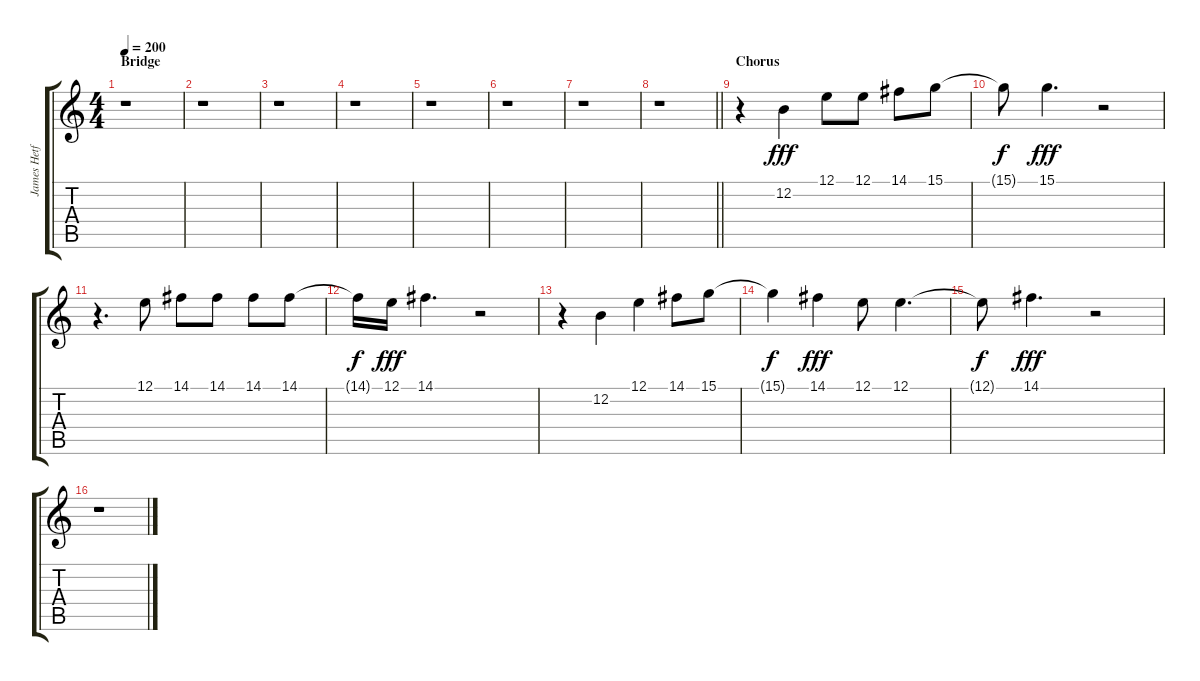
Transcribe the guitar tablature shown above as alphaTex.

\track ("James Hetfield (Voice)" "James Hetf") {instrument lead2sawtooth}
\staff {score tabs}
\tuning (E4 B3 G3 D3 A2 E2) {hide}
\ts (4 4)
\section ("" "Bridge")
\tempo 200
\clef g2
\ks c
r.1{dy f} |
r.1 |
r.1 |
r.1 |
r.1 |
r.1 |
r.1 |
\barLineRight lightlight
r.1 |
\section ("" "Chorus")
r.4 12.2.4{dy fff} 12.1.8 12.1.8 14.1.8 15.1.8 |
15.1{t}.8{dy f} 15.1.4{d dy fff} r.2 |
r.4{d} 12.1.8 14.1.8 14.1.8 14.1.8 14.1.8 |
14.1{t}.16{dy f} 12.1.16{dy fff} 14.1.4{d} r.2 |
r.4 12.2.4 12.1.4 14.1.8 15.1.8 |
15.1{t}.4{dy f} 14.1.4{dy fff} 12.1.8 12.1.4{d} |
12.1{t}.8{dy f} 14.1.4{d dy fff} r.2 |
r.1
